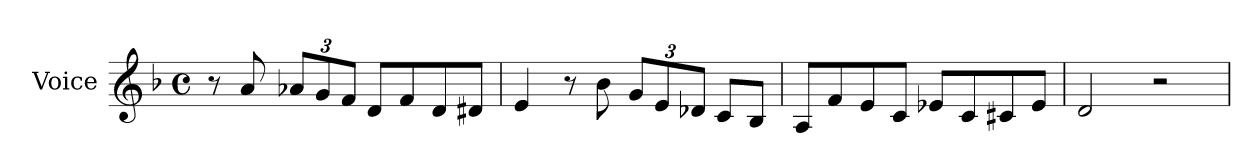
**kern
*part1
*staff1
*I"Voice
*I'Voice
*clefG2
*k[b-]
*M4/4
*met(c)
=1
8r
8a/
12a-X/L
12g/
12f/J
8d/L
8f/
8d/
8d#X/J
=2
4e/
8r
8b-\
12g/L
12e/
12d-X/J
8c/L
8B-/J
=3
8A/L
8f/
8e/
8c/J
8e-X/L
8c/
8c#X/
8e-/J
=4
2d/
2rcc
=
*-
